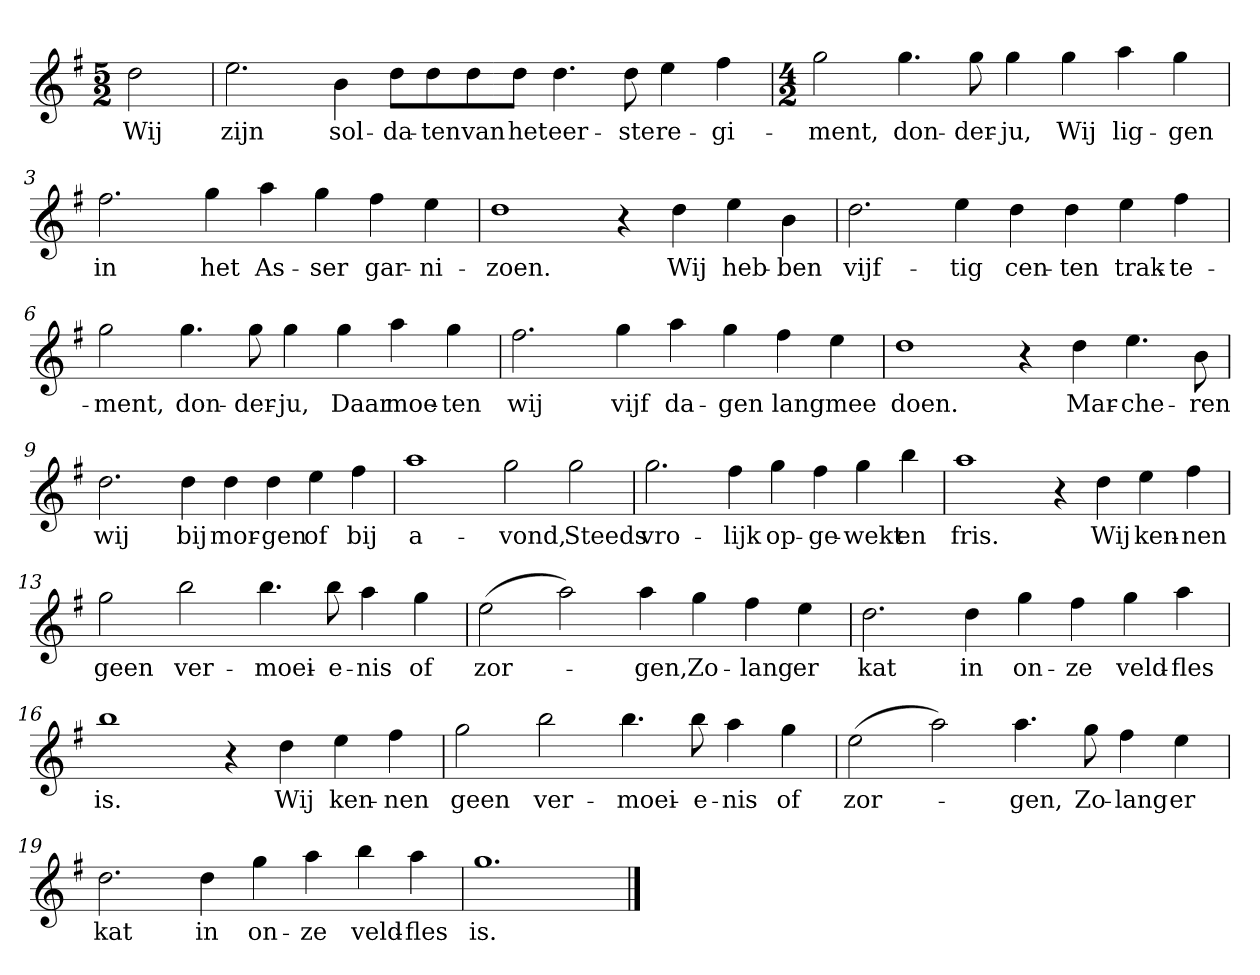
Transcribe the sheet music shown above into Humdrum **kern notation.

**kern	**text
*part1	*part1
*staff1	*staff1
*clefG2	*
*k[f#]	*
*G:	*
*M5/2	*
*MM120	*
=	=
2dd	Wij
=1	=1
2.ee	zijn
4b	sol-
8dd\L	-da-
8dd\	-ten
8dd\	van
8dd\J	het
4.dd	eer-
8dd	-ste
4ee	re-
4ff#	-gi-
=2	=2
*M4/2	*
2gg	-ment,
4.gg	don-
8gg	-der-
4gg	-ju,
4gg	Wij
4aa	lig-
4gg	-gen
=3	=3
2.ff#	in
4gg	het
4aa	As-
4gg	-ser
4ff#	gar-
4ee	-ni-
=4	=4
1dd	-zoen.
4r	.
4dd	Wij
4ee	heb-
4b	-ben
=5	=5
2.dd	vijf-
4ee	-tig
4dd	cen-
4dd	-ten
4ee	trak-
4ff#	-te-
=6	=6
2gg	-ment,
4.gg	don-
8gg	-der-
4gg	-ju,
4gg	Daar
4aa	moe-
4gg	-ten
=7	=7
2.ff#	wij
4gg	vijf
4aa	da-
4gg	-gen
4ff#	lang
4ee	mee
=8	=8
1dd	doen.
4r	.
4dd	Mar-
4.ee	-che-
8b	-ren
=9	=9
2.dd	wij
4dd	bij
4dd	mor-
4dd	-gen
4ee	of
4ff#	bij
=10	=10
1aa	a-
2gg	-vond,
2gg	Steeds
=11	=11
2.gg	vro-
4ff#	-lijk
4gg	op-
4ff#	-ge-
4gg	-wekt
4bb	en
=12	=12
1aa	fris.
4r	.
4dd	Wij
4ee	ken-
4ff#	-nen
=13	=13
2gg	geen
2bb	ver-
4.bb	-moei-
8bb	-e-
4aa	-nis
4gg	of
=14	=14
(2ee	zor-
2aa)	.
4aa	-gen,
4gg	Zo-
4ff#	-lang
4ee	er
=15	=15
2.dd	kat
4dd	in
4gg	on-
4ff#	-ze
4gg	veld-
4aa	-fles
=16	=16
1bb	is.
4r	.
4dd	Wij
4ee	ken-
4ff#	-nen
=17	=17
2gg	geen
2bb	ver-
4.bb	-moei-
8bb	-e-
4aa	-nis
4gg	of
=18	=18
(2ee	zor-
2aa)	.
4.aa	-gen,
8gg	Zo-
4ff#	-lang
4ee	er
=19	=19
2.dd	kat
4dd	in
4gg	on-
4aa	-ze
4bb	veld-
4aa	-fles
=20	=20
1.gg	is.
==	==
*-	*-
